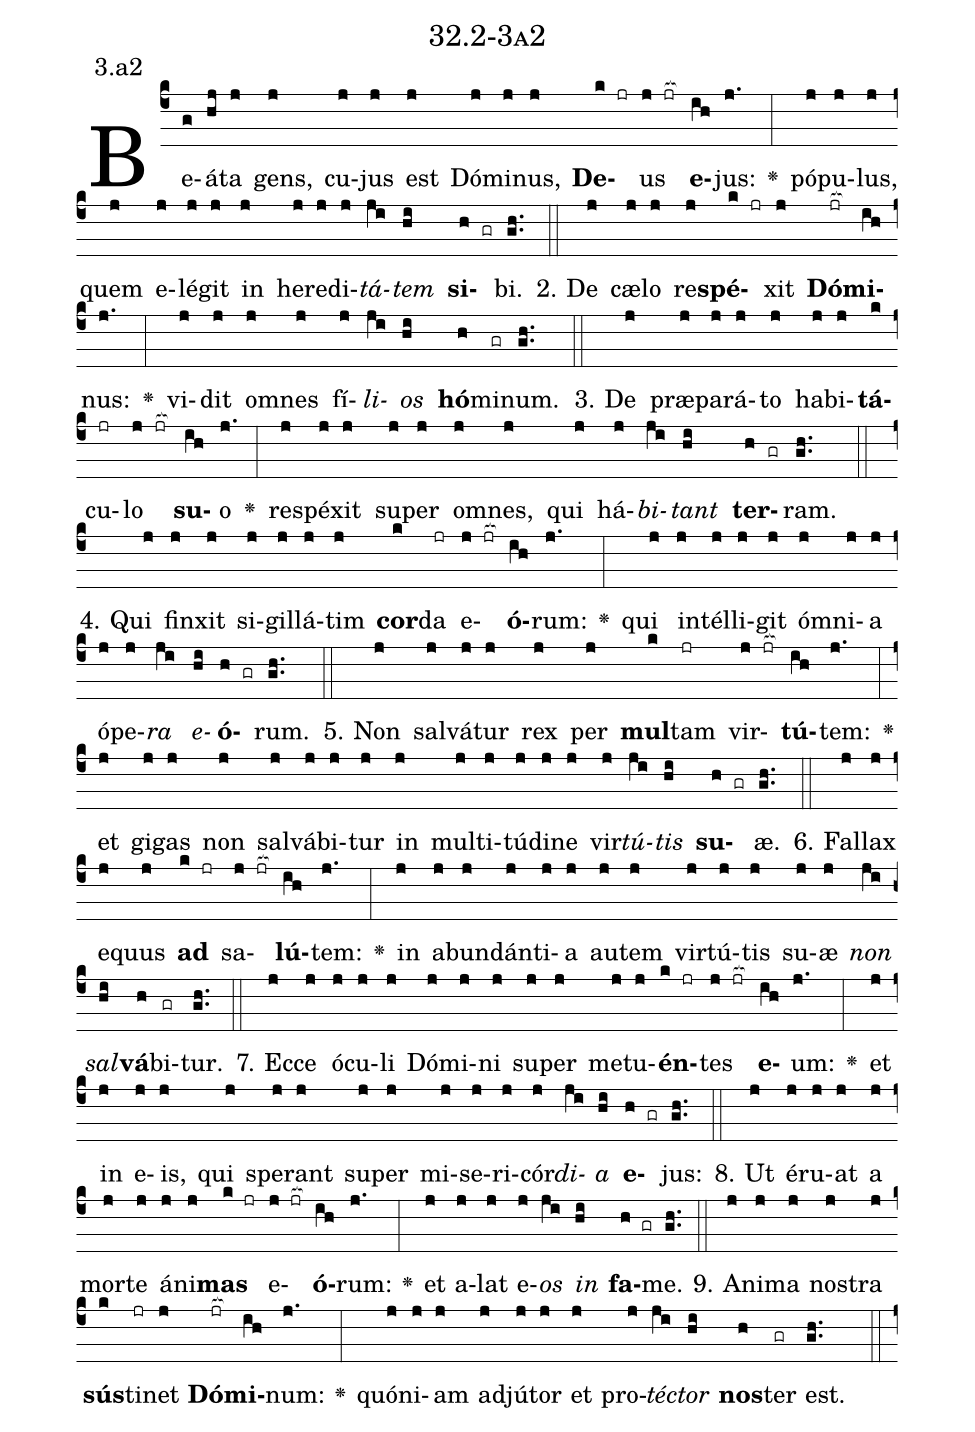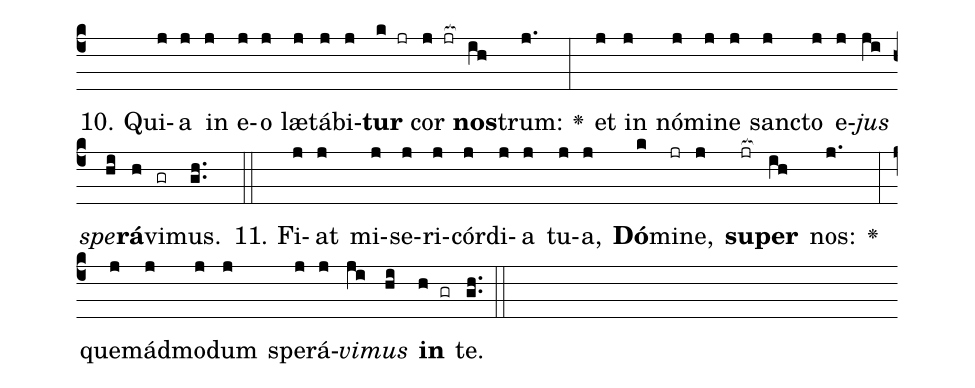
name: 32.2-3a2;
annotation: 3.a2;
%%
(c4)Be(g)á(hj)ta(j) gens,(j) cu(j)jus(j) est(j) Dó(j)mi(j)nus,(j) <b>De</b>(k jr)us(j jr[ocb:1{]) <b>e</b>(ih[ocb:0}])jus:(j.) <v>\greheightstar</v>(:) pó(j)pu(j)lus,(j) quem(j) e(j)lé(j)git(j) in(j) he(j)re(j)di(j)<i>tá</i>(ji)<i>tem</i>(hi) <b>si</b>(h gr)bi.(gh..) (::)
2. De(j) cæ(j)lo(j) re(j)<b>spé</b>(k jr)xit(j) <b>Dó</b>(jr[ocb:1{])<b>mi</b>(ih[ocb:0}])nus:(j.) <v>\greheightstar</v>(:) vi(j)dit(j) om(j)nes(j) fí(j)<i>li</i>(ji)<i>os</i>(hi) <b>hó</b>(h)mi(gr)num.(gh..) (::)
3. De(j) præ(j)pa(j)rá(j)to(j) ha(j)bi(j)<b>tá</b>(k)cu(jr)lo(j jr[ocb:1{]) <b>su</b>(ih[ocb:0}])o(j.) <v>\greheightstar</v>(:) re(j)spé(j)xit(j) su(j)per(j) om(j)nes,(j) qui(j) há(j)<i>bi</i>(ji)<i>tant</i>(hi) <b>ter</b>(h gr)ram.(gh..) (::)
4. Qui(j) fin(j)xit(j) si(j)gil(j)lá(j)tim(j) <b>cor</b>(k)da(jr) e(j jr[ocb:1{])<b>ó</b>(ih[ocb:0}])rum:(j.) <v>\greheightstar</v>(:) qui(j) in(j)tél(j)li(j)git(j) óm(j)ni(j)a(j) ó(j)pe(j)<i>ra</i>(ji) <i>e</i>(hi)<b>ó</b>(h gr)rum.(gh..) (::)
5. Non(j) sal(j)vá(j)tur(j) rex(j) per(j) <b>mul</b>(k)tam(jr) vir(j jr[ocb:1{])<b>tú</b>(ih[ocb:0}])tem:(j.) <v>\greheightstar</v>(:) et(j) gi(j)gas(j) non(j) sal(j)vá(j)bi(j)tur(j) in(j) mul(j)ti(j)tú(j)di(j)ne(j) vir(j)<i>tú</i>(ji)<i>tis</i>(hi) <b>su</b>(h gr)æ.(gh..) (::)
6. Fal(j)lax(j) e(j)quus(j) <b>ad</b>(k jr) sa(j jr[ocb:1{])<b>lú</b>(ih[ocb:0}])tem:(j.) <v>\greheightstar</v>(:) in(j) ab(j)un(j)dán(j)ti(j)a(j) au(j)tem(j) vir(j)tú(j)tis(j) su(j)æ(j) <i>non</i>(ji) <i>sal</i>(hi)<b>vá</b>(h)bi(gr)tur.(gh..) (::)
7. Ec(j)ce(j) ó(j)cu(j)li(j) Dó(j)mi(j)ni(j) su(j)per(j) me(j)tu(j)<b>én</b>(k jr)tes(j jr[ocb:1{]) <b>e</b>(ih[ocb:0}])um:(j.) <v>\greheightstar</v>(:) et(j) in(j) e(j)is,(j) qui(j) spe(j)rant(j) su(j)per(j) mi(j)se(j)ri(j)cór(j)<i>di</i>(ji)<i>a</i>(hi) <b>e</b>(h gr)jus:(gh..) (::)
8. Ut(j) é(j)ru(j)at(j) a(j) mor(j)te(j) á(j)ni(j)<b>mas</b>(k jr) e(j jr[ocb:1{])<b>ó</b>(ih[ocb:0}])rum:(j.) <v>\greheightstar</v>(:) et(j) a(j)lat(j) e(j)<i>os</i>(ji) <i>in</i>(hi) <b>fa</b>(h gr)me.(gh..) (::)
9. A(j)ni(j)ma(j) nos(j)tra(j) <b>sús</b>(k)ti(jr)net(j) <b>Dó</b>(jr[ocb:1{])<b>mi</b>(ih[ocb:0}])num:(j.) <v>\greheightstar</v>(:) quón(j)i(j)am(j) ad(j)jú(j)tor(j) et(j) pro(j)<i>téc</i>(ji)<i>tor</i>(hi) <b>nos</b>(h)ter(gr) est.(gh..) (::)
10. Qui(j)a(j) in(j) e(j)o(j) læ(j)tá(j)bi(j)<b>tur</b>(k jr) cor(j jr[ocb:1{]) <b>nos</b>(ih[ocb:0}])trum:(j.) <v>\greheightstar</v>(:) et(j) in(j) nó(j)mi(j)ne(j) sanc(j)to(j) e(j)<i>jus</i>(ji) <i>spe</i>(hi)<b>rá</b>(h)vi(gr)mus.(gh..) (::)
11. Fi(j)at(j) mi(j)se(j)ri(j)cór(j)di(j)a(j) tu(j)a,(j) <b>Dó</b>(k)mi(jr)ne,(j) <b>su</b>(jr[ocb:1{])<b>per</b>(ih[ocb:0}]) nos:(j.) <v>\greheightstar</v>(:) quem(j)ád(j)mo(j)dum(j) spe(j)rá(j)<i>vi</i>(ji)<i>mus</i>(hi) <b>in</b>(h gr) te.(gh..) (::)
